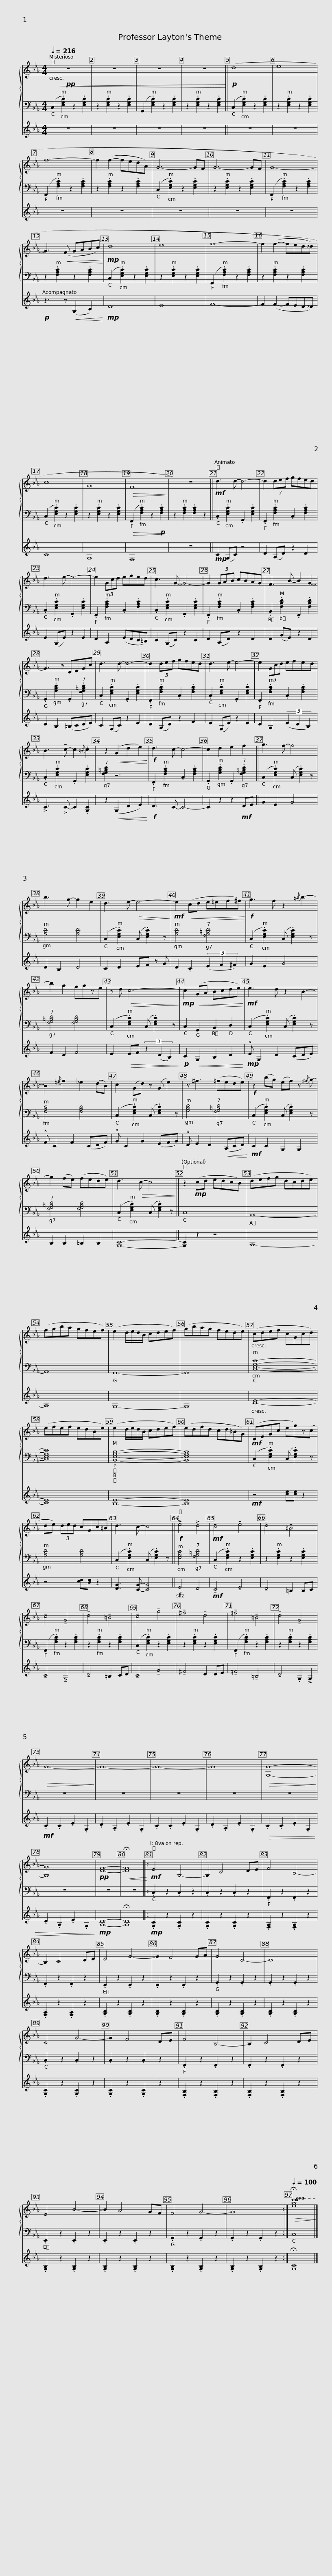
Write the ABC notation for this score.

X:1
%%score { 1 | 2 } 3
L:1/8
Q:1/4=216
M:4/4
I:linebreak $
K:Eb
V:1 treble
V:2 bass
V:3 treble
V:1
!pp!!<(! z8 | z8 | z8 | z8!<)! ||!p! (d8 | %5
 e8 |$ f8- | f2 (f2- fedA) | G6- GF | G6- GF | %10
 G8- | G3!<(! (F GABc)!<)! |$!mp! d8 | e8 | f8- | %15
 f2 (f2- fed_d) | c8 | G8 |$!>(! F8!>)! | z8) || %20
!mf! d3 d- d4- | d2 (3def gfed | d3 e- e4- | e2 (3Gcd efed |$ c3 G- G4- | %25
 G2 (3GAB cBAG | F3 B- B2 G2- | G3 z DEGc |$ d3 d- d4- | d2 (3def gfed | %30
 d3 e- e4- | e2 (3Gcd efed |$ B3 !tenuto!c- c2{/=B} .c2 | z2!<(! (G2 d2 e2)!<)! |!f! d3 c- c4- | %35
 c2 d2 e2 f2 || g3 f- f4 |$ b3 g- g2 e2 | d3 e-!>(! e4-!>)! |!mf! e2!<(! (cd e=ef^f)!<)! | %40
!f! g3 f z2{/=a} b2- | b2 g2 fgze |$ z d!>(! c6-!>)! |!mp! c2!<(! (GA Bcde)!<)! |!mf! e3 d z2 B2- | %45
 B2{/=e} f2 _e2 (dB) |$ c2 (Gd) z (G e2) | z ^f3 (=fede) |!f! z2 (bg) (ef) z{/^f} g- | g2 (fe) (fede) |$ %50
 d3!>(! c- c4!>)! || z2!mp! (cd edcB) | (defg dcde) | (fgba gfef) |$ (e2 d/e/d/B/ cdef) | %55
 (gbag fede) | (cdef cGcd) | (efef edBe) |$ (e2 d/e/d/B/ cdef) | (edfd cd=BG) | %60
!mf! (CEGc eg)z(c | de) (3ded cGc=B |$ d3 c- c4 ||!f! !>!e4 !>!d4 |!mf! !tenuto!c4 !tenuto!e4 | %65
 !tenuto!d4 !tenuto!=B4 | !tenuto!c4 !tenuto!G4 |$ !tenuto!d4 !tenuto!=B4 | !tenuto!c4 !tenuto!g4 | !tenuto!^f4 !tenuto!d4 | %70
 !tenuto!!courtesy!=f4 !tenuto!=B4 | !tenuto!d4 !tenuto!G4 |$!>(! G8-!>)! | G8- | G8- | %75
 G8 |!>(! [G,G]8-!>)! | [G,G]8 |$!pp! [DF]8- |!<(! !fermata![DF]8!<)! |: %80
!mf! E4 G,4- | G,2 C4 DE | F4 B,4- | B,2 C4 DE |$ E4 G4- | %85
 G2 F4 GA | G4 D4- | D8 | C4 G4- | G2 F4 DE |$ %90
 F4 B,4- | B,2 C4 DE | E4 B4- | B2 A4 GF |$ F4 G4- | %95
 G8 :|[Q:1/4=100]!>(!!8va(! !fermata![egc']8!>)!!8va)! |] %97
V:2
 (C,2 .[E,G,C]2) z2 .[E,G,C]2 | z2 .[E,G,C]2 z2 .[E,G,C]2 | (G,,2 .[E,G,C]2) z2 .[E,G,C]2 | z2 .[E,G,C]2 z2 .[E,G,C]2 || (C,2 .[E,G,C]2) z2 .[E,G,C]2 | %5
 z2 .[E,G,C]2 z2 .[E,G,C]2 |$ (F,,2 .[F,A,C]2) z2 .[F,A,C]2 | z2 .[F,A,C]2 z2 .[F,A,C]2 | (C,2 .[E,G,C]2) z2 .[E,G,C]2 | z2 .[E,G,C]2 z2 .[E,G,C]2 | %10
 (F,,2 .[F,A,C]2) z2 .[F,A,C]2 | z2 .[F,A,C]2 z2 .[F,A,C]2 |$ (C,2 .[E,G,C]2) z2 .[E,G,C]2 | z2 .[E,G,C]2 z2 .[E,G,C]2 | (F,,2 .[F,A,C]2) z2 .[F,A,C]2 | %15
 z2 .[F,A,C]2 z2 .[F,A,C]2 | (C,2 .[E,G,C]2) z2 .[E,G,C]2 | z2 .[E,G,C]2 z2 .[E,G,C]2 |$!>(! (F,,2 .[F,A,C]2) z2!p! .[F,A,C]2!>)! | z2 .[F,A,C]2 .[F,A,C]2 z2 || %20
 .C,2 .[E,G,C]2 .G,,2 .[E,G,C]2 | .F,,2 .[F,A,C]2 .C,2 .[F,A,C]2 | .C,2 .[E,G,C]2 .G,,2 .[E,G,C]2 | .F,,2 .[F,A,C]2 .C,2 .[F,A,C]2 |$ .C,2 .[E,G,C]2 .G,,2 .[E,G,C]2 | %25
 .F,,2 .[F,A,C]2 .C,2 .[F,A,C]2 | .B,,2 .[F,B,D]2 .F,,2 .[F,B,D]2 | .G,,2 .[G,B,D]2 .G,,2 .[F,G,=B,D]2 |$ .C,2 .[E,G,C]2 .G,,2 .[E,G,C]2 | .F,,2 .[F,A,C]2 .C,2 .[F,A,C]2 | %30
 .C,2 .[E,G,C]2 .G,,2 .[E,G,C]2 | .F,,2 .[F,A,C]2 .C,2 .[F,A,C]2 |$ .C,2 .[E,G,C]2 .G,,2 .[E,G,C]2 | [F,G,=B,D]2 z6 | .F,,2 .[F,A,C]2 .C,2 .[F,A,C]2 | %35
 .G,,2 .[G,B,D]2 .G,,2 .[F,G,=B,D]2 || (C,2 .[E,G,C]2) (C, .[E,G,C]2) z |$ [G,B,D]4 [G,B,D]4 | (C,2 .[E,G,C]2) (C, .[E,G,C]2) z | [G,B,D]4 [F,G,=B,D]4 | %40
 (C,2 .[E,G,C]2) (C, .[E,G,C]2) z | [F,G,=B,D]4 [F,G,B,D]4 |$ (C,2 .[E,G,C]2) (C, .[E,G,C]2) z | C,2 G,,2 B,,2 D,2 | (C,2 .[E,G,C]2) (C, .[E,G,C]2) z | %45
 [F,A,C]4 [F,A,C]4 |$ (C,2 .[E,G,C]2) (C, .[E,G,C]2) z | [G,B,D]4 [F,G,=B,D]4 | (C,2 .[E,G,C]2) (C, .[E,G,C]2) z | [F,G,=B,D]4 [F,G,B,D]4 |$ %50
 (C,2 .[E,G,C]2) (C, .[E,G,C]2) z || C,8 | A,,8- | A,,8 |$ G,,8- | %55
 G,,8 | [C,E,G,C]8- | [C,E,G,C]8 |$ [B,,E,G,B,]8- | [B,,E,G,B,]8 | %60
 (C,2 .[E,G,C]2) (C, .[E,G,C]2) z | [G,B,D]4 [G,B,D]4 |$ (C,2 .[E,G,C]2) (C, .[E,G,C]2) z || [E,G,C]4 [F,G,=B,D]4 | (C,2 .[E,G,C]2) z2 .[E,G,C]2 | %65
 z2 .[E,G,C]2 z2 .[E,G,C]2 | (F,,2 .[F,A,C]2) z2 .[F,A,C]2 |$ z2 .[F,A,C]2 z2 .[F,A,C]2 | (C,2 .[E,G,C]2) z2 .[E,G,C]2 | z2 .[E,G,C]2 z2 .[E,G,C]2 | %70
 (F,,2 .[F,A,C]2) z2 .[F,A,C]2 | z2 .[F,A,C]2 z2 .[F,A,C]2 |$ z8 | z8 | z8 | %75
 z8 | z8 | z8 |$ z8 | z8 |: %80
 .C,2 z2 .C,2 z2 | .C,2 z2 .C,2 z2 | .F,,2 z2 .F,,2 z2 | .F,,2 z2 .F,,2 z2 |$ .E,,2 z2 .E,,2 z2 | %85
 .E,,2 z2 .E,,2 z2 | .G,,2 z2 .G,,2 z2 | .G,,2 z2 .G,,2 z2 | .C,2 z2 .C,2 z2 | .C,2 z2 .C,2 z2 |$ %90
 .F,,2 z2 .F,,2 z2 | .F,,2 z2 .F,,2 z2 | .E,,2 z2 .E,,2 z2 | .E,,2 z2 .E,,2 z2 |$ .G,,2 z2 .G,,2 z2 | %95
 .G,,2 z2 .G,,2 z2 :| C,8 |] %97
V:3
 z8 | z8 | z8 | z8 || z8 | %5
 z8 |$ z8 | z8 | z8 | z8 | %10
 z8 |!p! z3 z!<(! (G,2 B,2)!<)! |$!mp! D8 | E8 | F8- | %15
 F2 (F2- FED_D) | C8 | G,8 |$ F,8 | z8 || %20
!mp! C2 (G,C) z4 | D2 (A,D) z2 D2 | E2 (G,E) z2 E2 | D2 A,2 (EDC=B,) |$ C2 (G,C) z2 C2 | %25
 D2 (A,D) z2 D2 | D2 (GE) z2 D2 | D2 B,2 (=B,CDE) |$ C2 (G,C) z2 E2 | D2 (A,D) z2 F2 | %30
 E2 (G,E) z2 E2 | D2 A,2 (3(E2 D2 B,2) |$ !>!C3 !>!C- C2 .[G,C]2 | z2!<(! (G,2 D2 E2)!<)! |!f! D3 C- C4- | %35
 C2 z2 z2!mf! DE || G2 E2 G4 |$ D2 B,2 D4 | C2 D2 EF z G | D2 .C2 (3(E2 F2 ^F2) | %40
 G2 E2 G4 | F2 D2 F4 |$ E2!>(! EF (3z2 (D2 B,2)!>)! |!p! C2!<(! G,2 B,2 D2!<)! |!mp! !^!E G,2 D2 (CDE) | %45
 !^!F C2 F2 (CDF) |$ !^!G C2 G2 (EFG) | !^!D E2 D2!<(! (A,CD)!<)! |!mf! C2 C2 G,2 G,2 | B,2 B,2 =B,2 B,2 |$ %50
 [G,C]8- || [G,C]2 z2 z4 | A,8- | A,8 |$ G,8- | %55
 G,8 | [CE]8- | [CE]8 |$ [B,E]8- | [B,E]8 | %60
!mf! z4 [ce][ce] z2 | z4 [cd][Bd] z2 |$ [DG]3 [CG]- [CG]4 ||!sfz! E4 D4 |!mf! !tenuto!C4 !tenuto!E4 | %65
 !tenuto!D4 =B,2 B,C | !tenuto!C4 !tenuto!G,4 |$ !tenuto!D4 =B,2 CD | !tenuto!C4 !tenuto!G4 | !tenuto!^F4 D2 DE | %70
 !tenuto!!courtesy!=F4 !tenuto!=B,4 | !tenuto!D4 .G,2 !>!G,2 |$!mf! .C2 .C2 .E2 .G,2 | .D2 .A,2 .E2 .G,2 | .C2 .C2 .E2 .G,2 | %75
 .D2 .A,2 .E2 .G,2 |!>(! .C2 .C2 .E2 .G,2 | .D2 .A,2 .E2 .G,2!>)! |$!mp! [A,D]8- | !fermata![A,D]8 |: %80
!mp! .[G,C]2 z2 .[G,C]2 z2 | .[G,C]2 z2 .[G,C]2 z2 | .[F,A,]2 z2 .[F,A,]2 z2 | .[F,A,]2 z2 .[F,A,]2 z2 |$ .[G,B,]2 z2 .[G,B,]2 z2 | %85
 .[G,B,]2 z2 .[G,B,]2 z2 | .[G,B,]2 z2 .[G,B,]2 z2 | .[G,B,]2 z2 .[G,B,]2 z2 | .[G,C]2 z2 .[G,C]2 z2 | .[G,C]2 z2 .[G,C]2 z2 |$ %90
 .[F,B,]2 z2 .[F,B,]2 z2 | .[F,B,]2 z2 .[F,B,]2 z2 | .[G,B,]2 z2 .[G,B,]2 z2 | .[G,B,]2 z2 .[G,B,]2 z2 |$ .[G,B,]2 z2 .[G,B,]2 z2 | %95
 .[G,B,]2 z2 .[G,B,]2 z2 :| !fermata![G,C]8 |] %97
